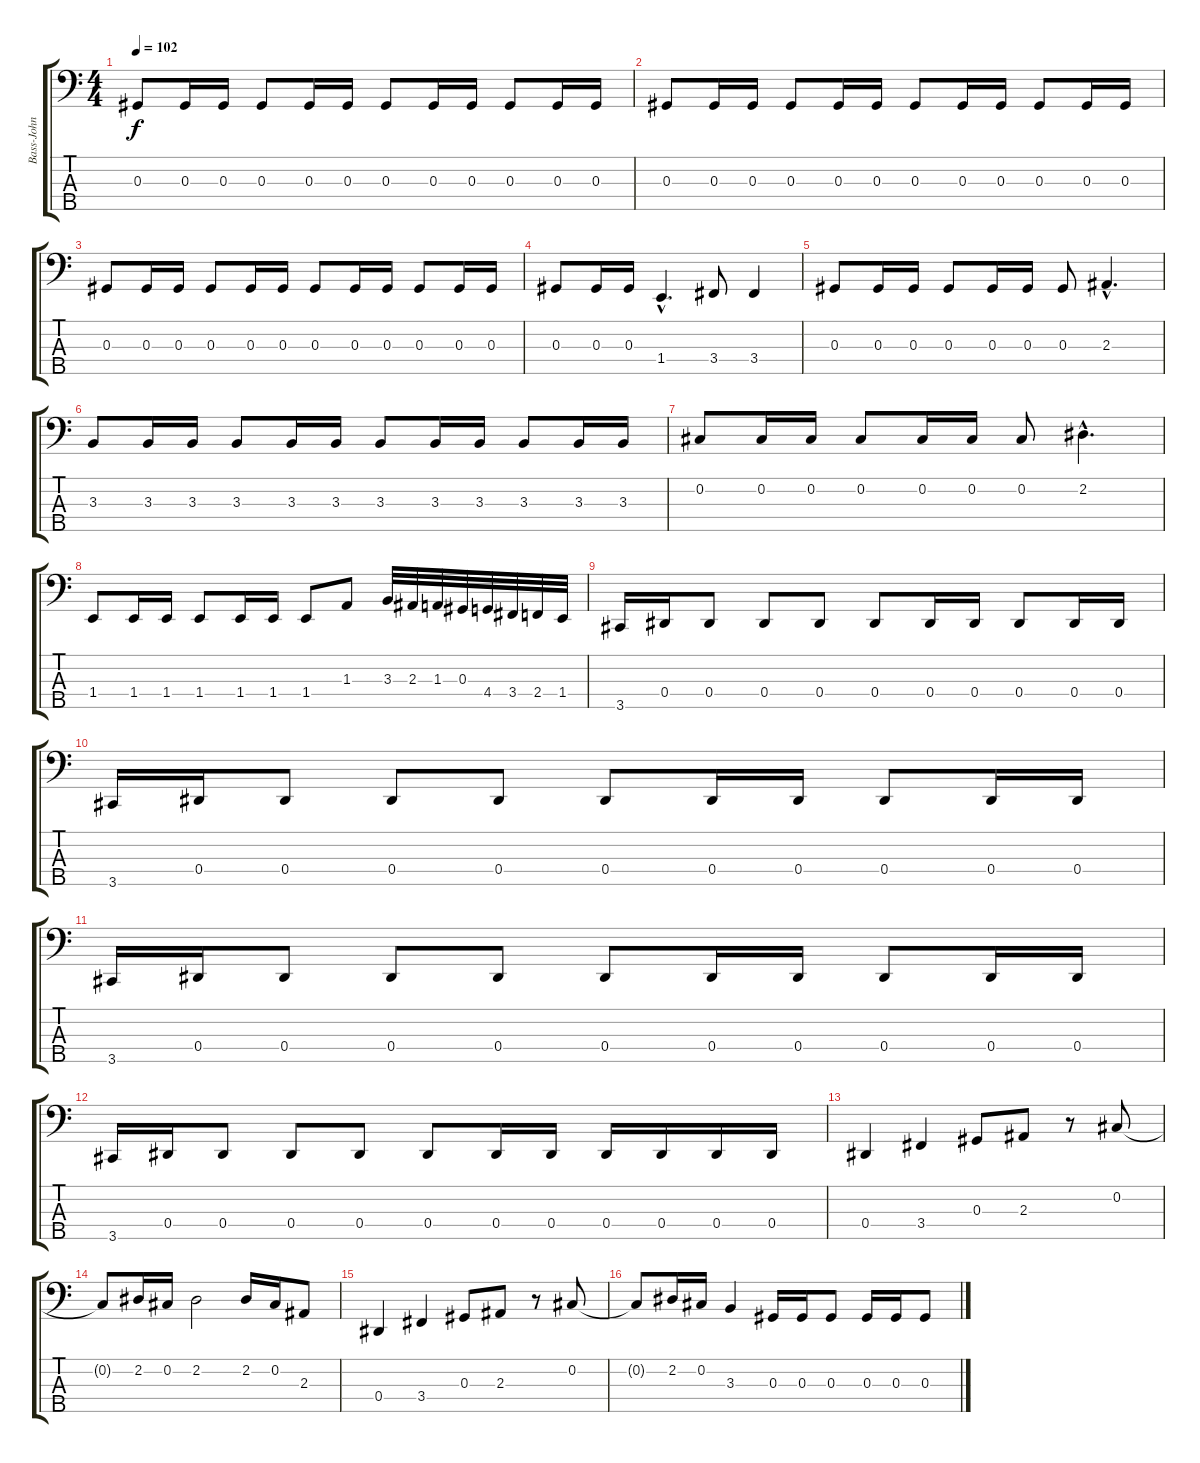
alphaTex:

\track ("Bass-John Myung" "Bass-John ") {instrument electricbassfinger}
\staff {score tabs}
\tuning (Gb2 Db2 Ab1 Eb1 Bb0) {hide}
\ts (4 4)
\tempo 102
\clef f4
\ks c
0.3.8{dy f} 0.3.16 0.3.16 0.3.8 0.3.16 0.3.16 0.3.8 0.3.16 0.3.16 0.3.8 0.3.16 0.3.16 |
0.3.8 0.3.16 0.3.16 0.3.8 0.3.16 0.3.16 0.3.8 0.3.16 0.3.16 0.3.8 0.3.16 0.3.16 |
0.3.8 0.3.16 0.3.16 0.3.8 0.3.16 0.3.16 0.3.8 0.3.16 0.3.16 0.3.8 0.3.16 0.3.16 |
0.3.8 0.3.16 0.3.16 1.4{hac}.4{d} 3.4.8 3.4.4 |
0.3.8 0.3.16 0.3.16 0.3.8 0.3.16 0.3.16 0.3.8 2.3{hac}.4{d} |
3.3.8 3.3.16 3.3.16 3.3.8 3.3.16 3.3.16 3.3.8 3.3.16 3.3.16 3.3.8 3.3.16 3.3.16 |
0.2.8 0.2.16 0.2.16 0.2.8 0.2.16 0.2.16 0.2.8 2.2{hac}.4{d} |
1.4.8 1.4.16 1.4.16 1.4.8 1.4.16 1.4.16 1.4.8 1.3.8 3.3.32 2.3.32 1.3.32 0.3.32 4.4.32 3.4.32 2.4.32 1.4.32 |
3.5.16 0.4.16 0.4.8 0.4.8 0.4.8 0.4.8 0.4.16 0.4.16 0.4.8 0.4.16 0.4.16 |
3.5.16 0.4.16 0.4.8 0.4.8 0.4.8 0.4.8 0.4.16 0.4.16 0.4.8 0.4.16 0.4.16 |
3.5.16 0.4.16 0.4.8 0.4.8 0.4.8 0.4.8 0.4.16 0.4.16 0.4.8 0.4.16 0.4.16 |
3.5.16 0.4.16 0.4.8 0.4.8 0.4.8 0.4.8 0.4.16 0.4.16 0.4.16 0.4.16 0.4.16 0.4.16 |
0.4.4 3.4.4 0.3.8 2.3.8 r.8 0.2.8 |
0.2{t}.8 2.2.16 0.2.16 2.2.2 2.2.16 0.2.16 2.3.8 |
0.4.4 3.4.4 0.3.8 2.3.8 r.8 0.2.8 |
0.2{t}.8 2.2.16 0.2.16 3.3.4 0.3.16 0.3.16 0.3.8 0.3.16 0.3.16 0.3.8
